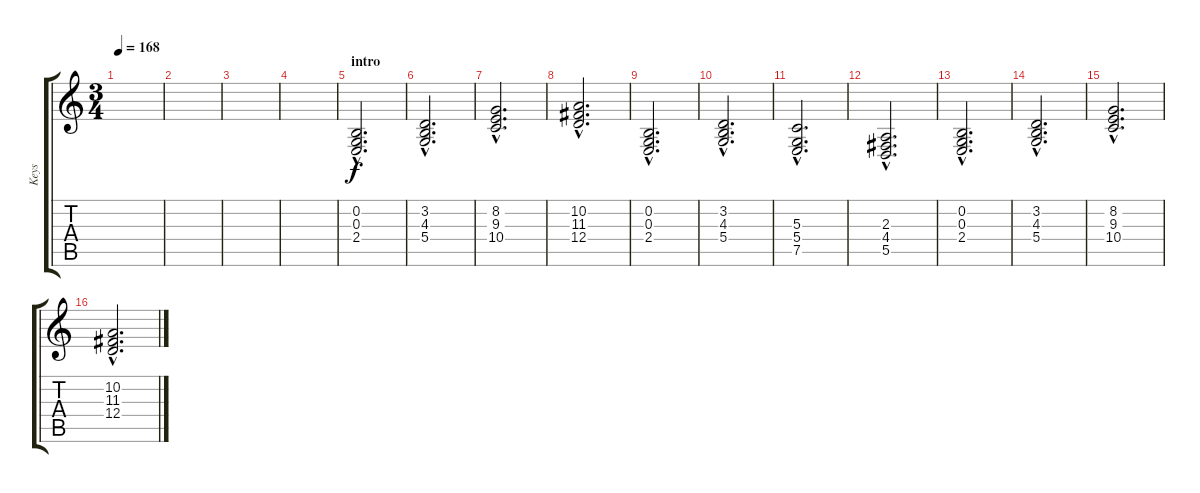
\track ("Keys" "Keys") {instrument synthstrings1}
\staff {score tabs}
\tuning (E4 B3 G3 D3 A2 E2) {hide}
\ts (3 4)
\tempo 168
\clef g2
\ks c
|
|
|
|
\section ("" "intro")
(0.2{hac} 0.3{hac} 2.4{hac}).2{d} |
(3.2{hac} 4.3{hac} 5.4{hac}).2{d} |
(8.2{hac} 9.3{hac} 10.4{hac}).2{d} |
(10.2{hac} 11.3{hac} 12.4{hac}).2{d} |
(0.2{hac} 0.3{hac} 2.4{hac}).2{d} |
(3.2{hac} 4.3{hac} 5.4{hac}).2{d} |
(5.3{hac} 5.4{hac} 7.5{hac}).2{d} |
(2.3{hac} 4.4{hac} 5.5{hac}).2{d} |
(0.2{hac} 0.3{hac} 2.4{hac}).2{d} |
(3.2{hac} 4.3{hac} 5.4{hac}).2{d} |
(8.2{hac} 9.3{hac} 10.4{hac}).2{d} |
(10.2{hac} 11.3{hac} 12.4{hac}).2{d}
